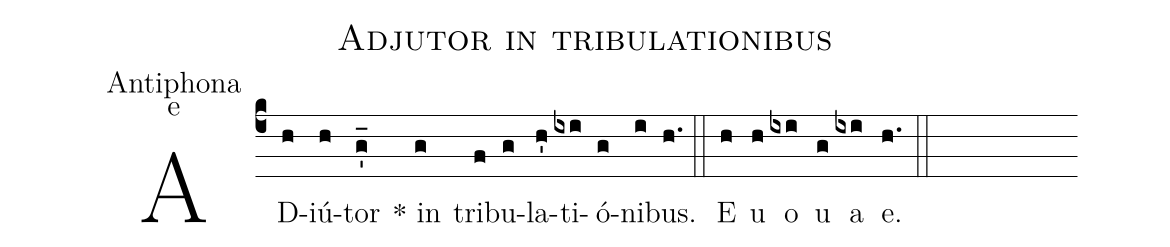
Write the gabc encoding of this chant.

name:Adjutor in tribulationibus;
office-part:Antiphona;
mode:e;
%%
(c4) AD(h)iú(h)tor(g_') * in(g) tri(f)bu(g)la(h')ti(ixi)ó(g)ni(i)bus.(h.) (::) E(h) u(h) o(ixi) u(g) a(ixi) e.(h.) (::)
